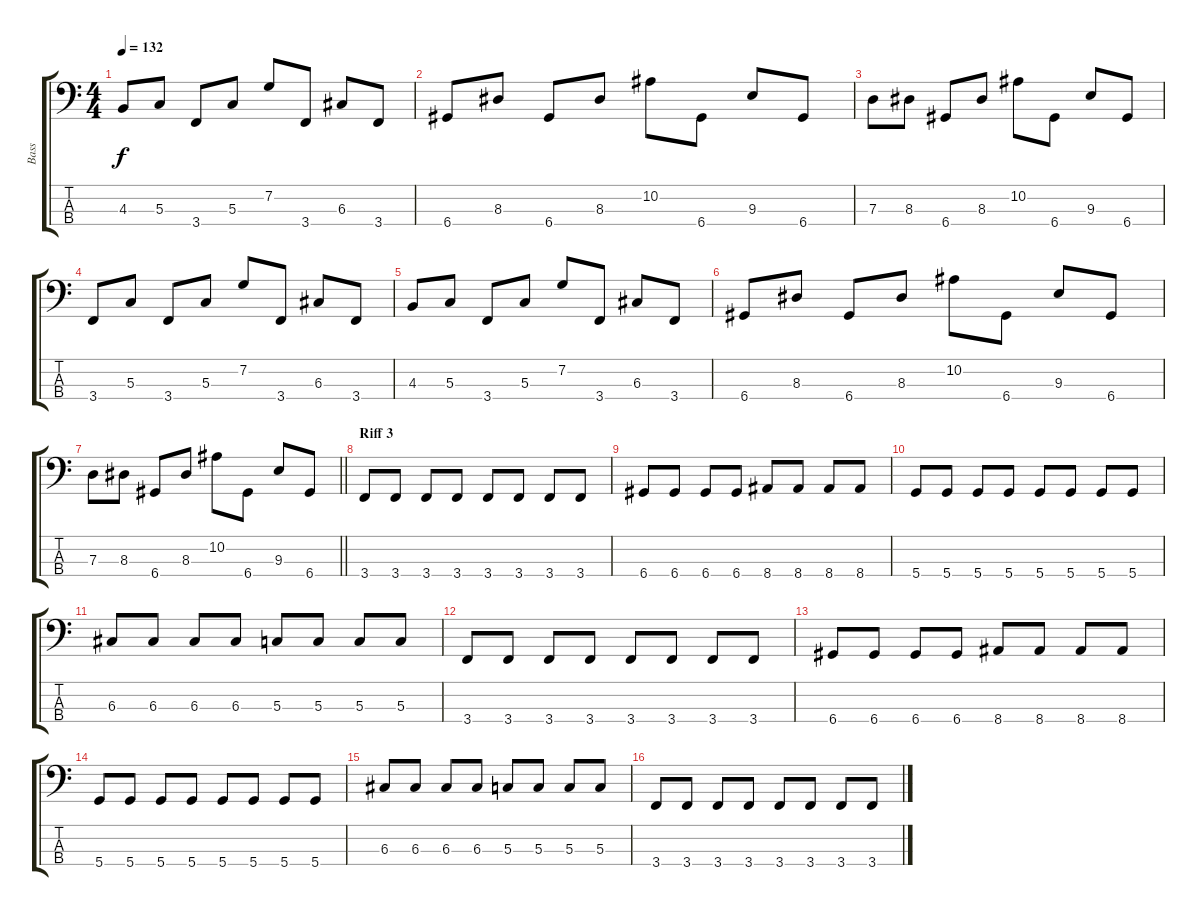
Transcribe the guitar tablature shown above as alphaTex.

\track ("Bass" "Bass") {instrument electricbassfinger}
\staff {score tabs}
\tuning (F2 C2 G1 D1) {hide}
\ts (4 4)
\tempo 132
\clef f4
\ks c
4.3.8{dy f} 5.3.8 3.4.8 5.3.8 7.2.8 3.4.8 6.3.8 3.4.8 |
6.4.8 8.3.8 6.4.8 8.3.8 10.2.8 6.4.8 9.3.8 6.4.8 |
7.3.8 8.3.8 6.4.8 8.3.8 10.2.8 6.4.8 9.3.8 6.4.8 |
3.4.8 5.3.8 3.4.8 5.3.8 7.2.8 3.4.8 6.3.8 3.4.8 |
4.3.8 5.3.8 3.4.8 5.3.8 7.2.8 3.4.8 6.3.8 3.4.8 |
6.4.8 8.3.8 6.4.8 8.3.8 10.2.8 6.4.8 9.3.8 6.4.8 |
\barLineRight lightlight
7.3.8 8.3.8 6.4.8 8.3.8 10.2.8 6.4.8 9.3.8 6.4.8 |
\section ("" "Riff 3")
3.4.8 3.4.8 3.4.8 3.4.8 3.4.8 3.4.8 3.4.8 3.4.8 |
6.4.8 6.4.8 6.4.8 6.4.8 8.4.8 8.4.8 8.4.8 8.4.8 |
5.4.8 5.4.8 5.4.8 5.4.8 5.4.8 5.4.8 5.4.8 5.4.8 |
6.3.8 6.3.8 6.3.8 6.3.8 5.3.8 5.3.8 5.3.8 5.3.8 |
3.4.8 3.4.8 3.4.8 3.4.8 3.4.8 3.4.8 3.4.8 3.4.8 |
6.4.8 6.4.8 6.4.8 6.4.8 8.4.8 8.4.8 8.4.8 8.4.8 |
5.4.8 5.4.8 5.4.8 5.4.8 5.4.8 5.4.8 5.4.8 5.4.8 |
6.3.8 6.3.8 6.3.8 6.3.8 5.3.8 5.3.8 5.3.8 5.3.8 |
3.4.8 3.4.8 3.4.8 3.4.8 3.4.8 3.4.8 3.4.8 3.4.8
